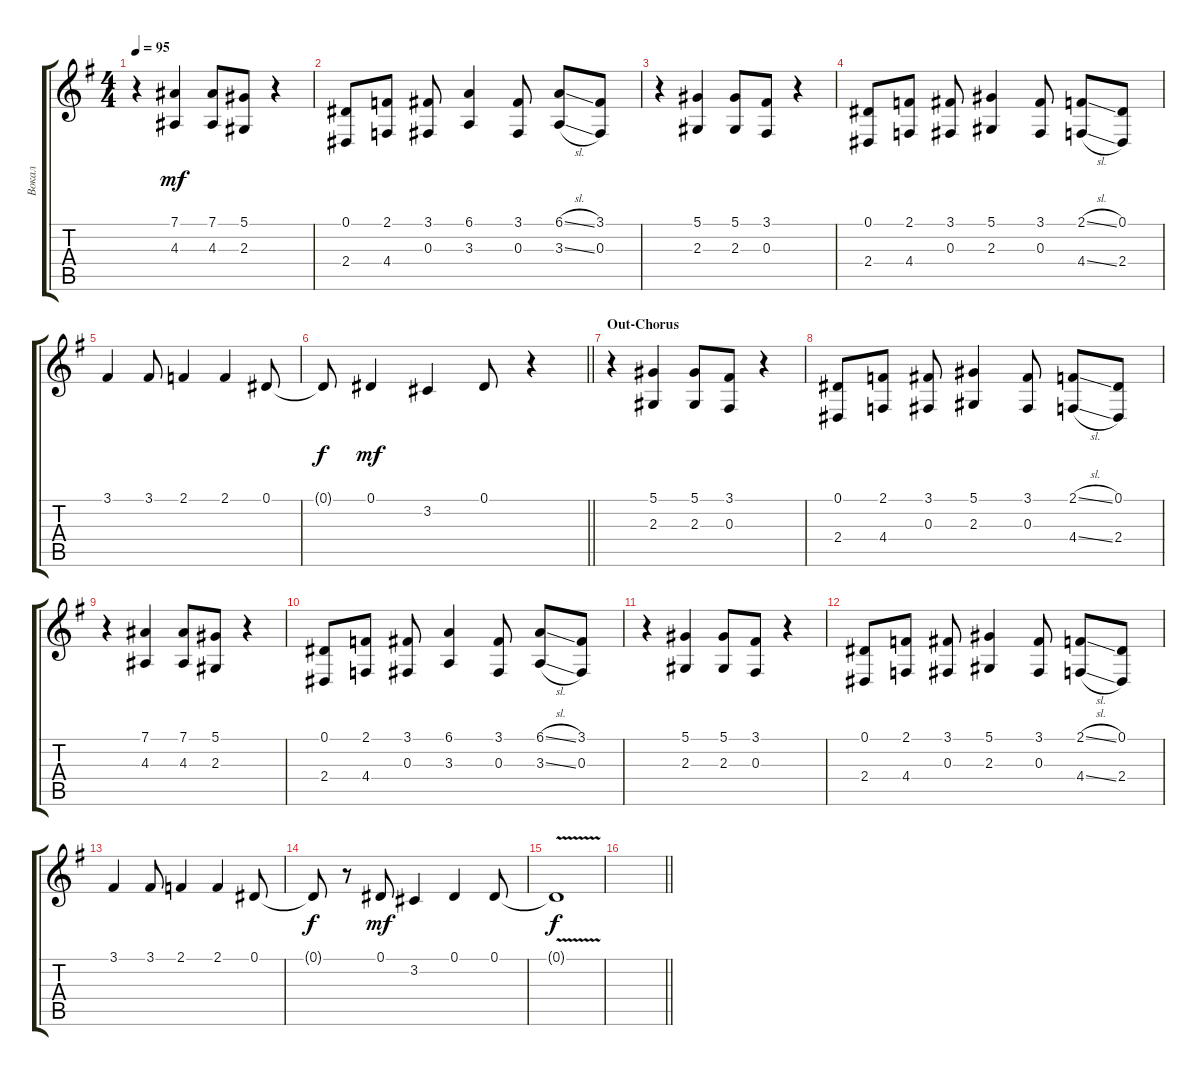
\track ("Вокал" "Вокал") {instrument trumpet}
\staff {score tabs}
\tuning (Eb4 Bb3 Gb3 Db3 Ab2 Eb2) {hide}
\ts (4 4)
\tempo 95
\clef g2
\ks eminor
r.4{dy mf} (7.1 4.3).4 (7.1 4.3).8 (5.1 2.3).8 r.4 |
(0.1 2.4).8 (2.1 4.4).8 (3.1 0.3).8 (6.1 3.3).4 (3.1 0.3).8 (6.1{sl} 3.3{sl}).8 (3.1 0.3).8 |
r.4 (5.1 2.3).4 (5.1 2.3).8 (3.1 0.3).8 r.4 |
(0.1 2.4).8 (2.1 4.4).8 (3.1 0.3).8 (5.1 2.3).4 (3.1 0.3).8 (2.1{sl} 4.4{sl}).8 (0.1 2.4).8 |
3.1.4 3.1.8 2.1.4 2.1.4 0.1.8 |
\barLineRight lightlight
0.1{t}.8{dy f} 0.1.4{dy mf} 3.2.4 0.1.8 r.4 |
\section ("" "Out-Chorus")
r.4 (5.1 2.3).4 (5.1 2.3).8 (3.1 0.3).8 r.4 |
(0.1 2.4).8 (2.1 4.4).8 (3.1 0.3).8 (5.1 2.3).4 (3.1 0.3).8 (2.1{sl} 4.4{sl}).8 (0.1 2.4).8 |
r.4 (7.1 4.3).4 (7.1 4.3).8 (5.1 2.3).8 r.4 |
(0.1 2.4).8 (2.1 4.4).8 (3.1 0.3).8 (6.1 3.3).4 (3.1 0.3).8 (6.1{sl} 3.3{sl}).8 (3.1 0.3).8 |
r.4 (5.1 2.3).4 (5.1 2.3).8 (3.1 0.3).8 r.4 |
(0.1 2.4).8 (2.1 4.4).8 (3.1 0.3).8 (5.1 2.3).4 (3.1 0.3).8 (2.1{sl} 4.4{sl}).8 (0.1 2.4).8 |
3.1.4 3.1.8 2.1.4 2.1.4 0.1.8 |
0.1{t}.8{dy f} r.8 0.1.8{dy mf} 3.2.4 0.1.4 0.1.8 |
0.1{v t}.1{dy f} |
\barLineRight lightlight
